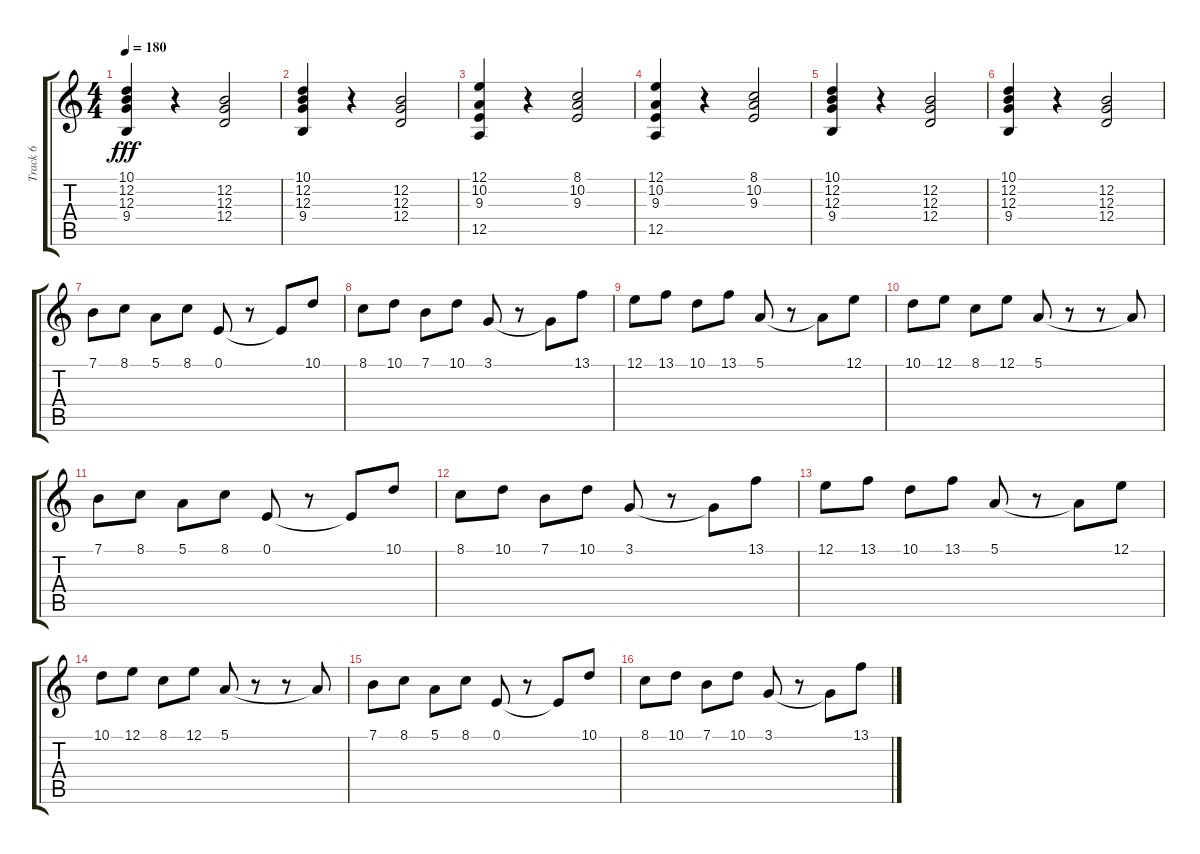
\track ("Track 6" "Track 6") {instrument stringensemble1}
\staff {score tabs}
\tuning (E4 B3 G3 D3 A2 E2) {hide}
\ts (4 4)
\tempo 180
\clef g2
\ks c
(10.1 12.2 12.3 9.4).4{dy fff} r.4 (12.2 12.3 12.4).2 |
(10.1 12.2 12.3 9.4).4 r.4 (12.2 12.3 12.4).2 |
(12.1 10.2 9.3 12.5).4 r.4 (8.1 10.2 9.3).2 |
(12.1 10.2 9.3 12.5).4 r.4 (8.1 10.2 9.3).2 |
(10.1 12.2 12.3 9.4).4 r.4 (12.2 12.3 12.4).2 |
(10.1 12.2 12.3 9.4).4 r.4 (12.2 12.3 12.4).2 |
7.1.8 8.1.8 5.1.8 8.1.8 0.1.8 r.8 0.1{t}.8 10.1.8 |
8.1.8 10.1.8 7.1.8 10.1.8 3.1.8 r.8 3.1{t}.8 13.1.8 |
12.1.8 13.1.8 10.1.8 13.1.8 5.1.8 r.8 5.1{t}.8 12.1.8 |
10.1.8 12.1.8 8.1.8 12.1.8 5.1.8 r.8 r.8 5.1{t}.8 |
7.1.8 8.1.8 5.1.8 8.1.8 0.1.8 r.8 0.1{t}.8 10.1.8 |
8.1.8 10.1.8 7.1.8 10.1.8 3.1.8 r.8 3.1{t}.8 13.1.8 |
12.1.8 13.1.8 10.1.8 13.1.8 5.1.8 r.8 5.1{t}.8 12.1.8 |
10.1.8 12.1.8 8.1.8 12.1.8 5.1.8 r.8 r.8 5.1{t}.8 |
7.1.8 8.1.8 5.1.8 8.1.8 0.1.8 r.8 0.1{t}.8 10.1.8 |
8.1.8 10.1.8 7.1.8 10.1.8 3.1.8 r.8 3.1{t}.8 13.1.8
